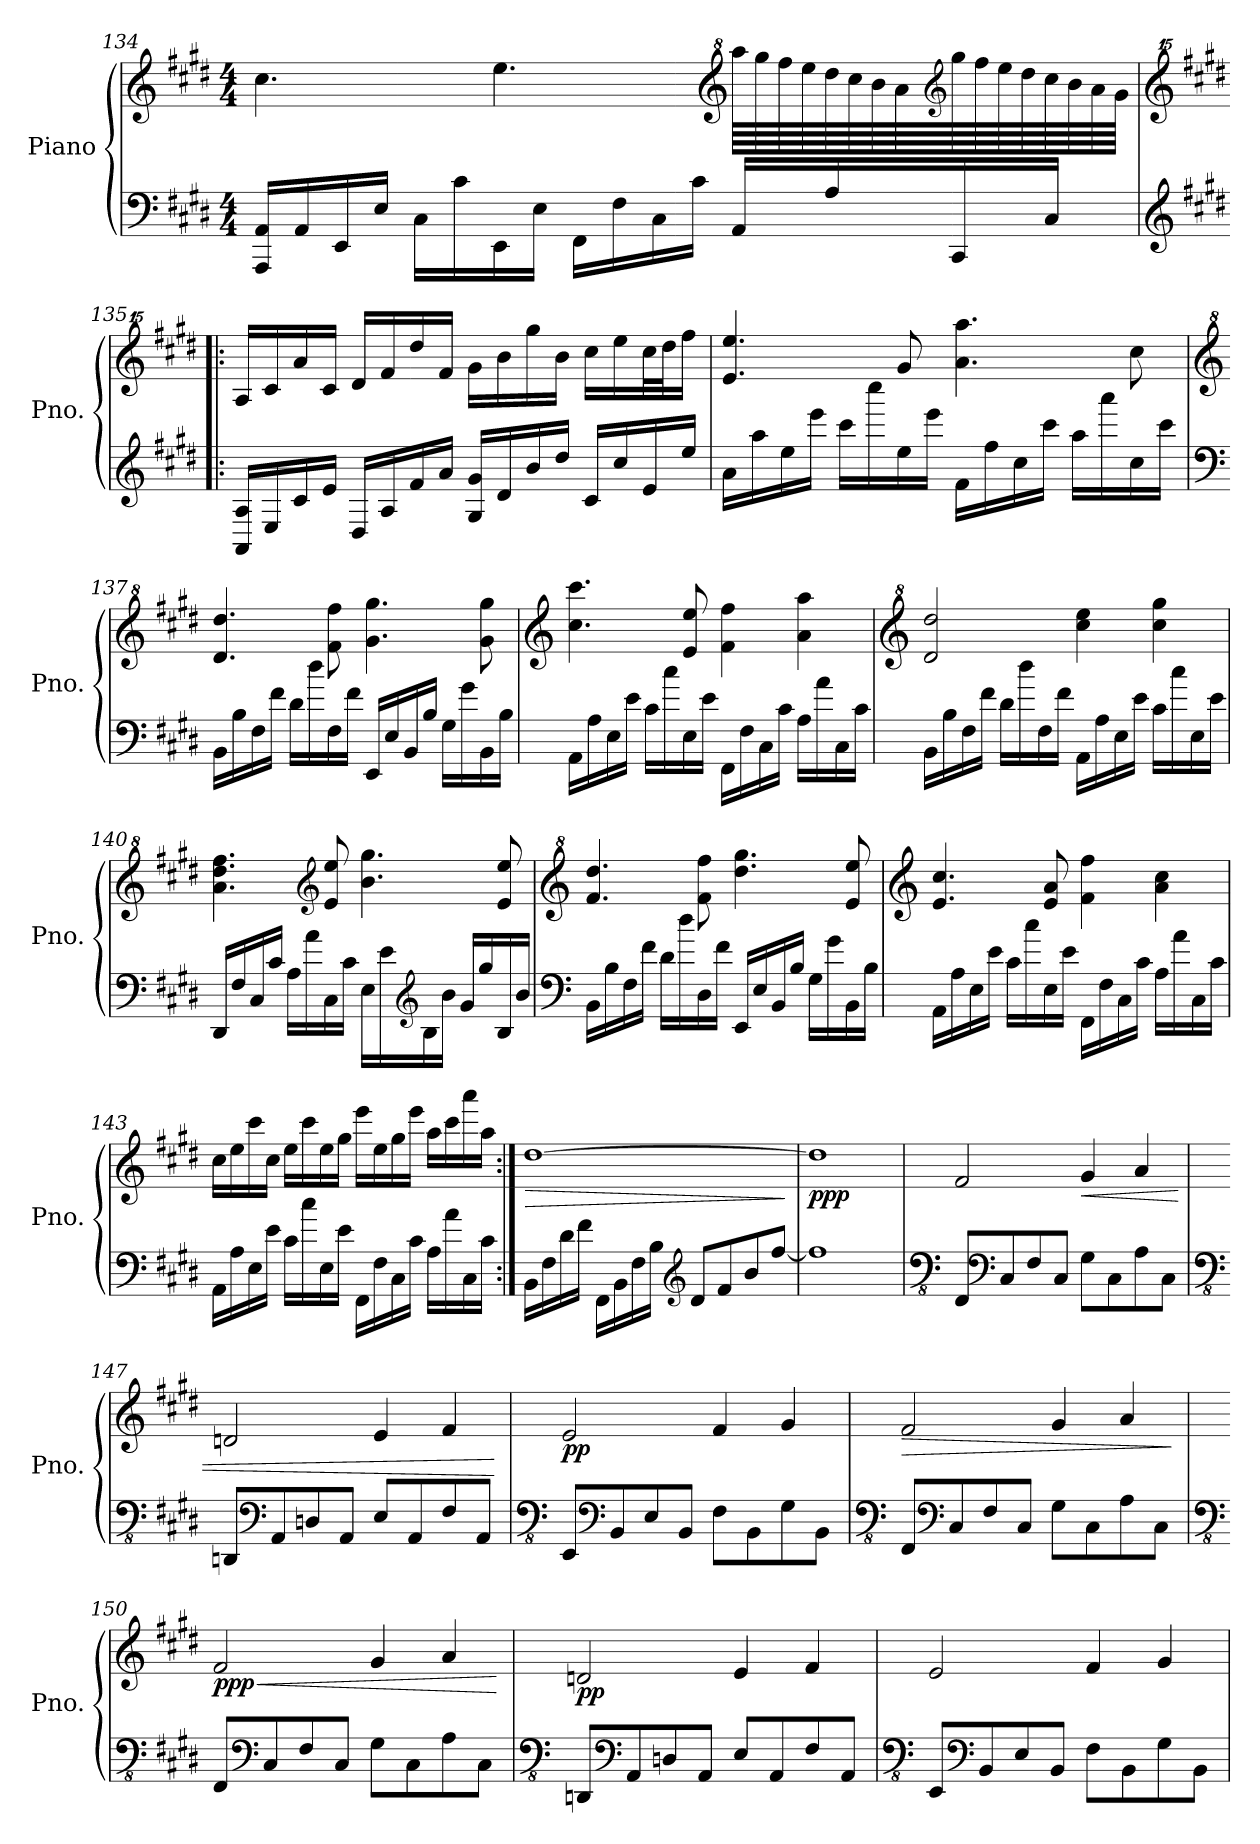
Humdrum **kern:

**kern	**kern	**dynam
*part1	*part1	*part1
*staff2	*staff1	*staff1/2
*I"Piano	*	*
*I'Pno.	*	*
!!LO:LB:g=z
*clefF4	*clefG2	*
*k[f#c#g#d#]	*k[f#c#g#d#]	*
*M4/4	*M4/4	*
=134	=134	=134
16AAA/ 16AA/LL	4.cc#\	.
16AA/	.	.
16EE/	.	.
16E/JJ	.	.
16C#\LL	.	.
16c#\	.	.
16EE\	4.ee\	.
16E\JJ	.	.
16FF#\LL	.	.
16F#\	.	.
16C#\	.	.
16c#\JJ	.	.
*	*clefG^2	*
16AA/LL	64aaa\LLLL	.
.	64ggg#\	.
.	64fff#\	.
.	64eee\	.
16A/	64ddd#\	.
.	64ccc#\	.
.	64bb\	.
.	64aa\	.
*	*clefG2	*
16CC#/	64gg#\	.
.	64ff#\	.
.	64ee\	.
.	64dd#\	.
16C#/JJ	64cc#\	.
.	64b\	.
.	64a\	.
.	64g#\JJJJ	.
!!LO:LB:g=z
=135!|:	=135!|:	=135!|:
*clefG2	*clefG^^2	*
*k[f#c#g#d#]	*k[f#c#g#d#]	*
16AA/ 16A/LL	16aa/LL	.
16E/	16ccc#/	.
16c#/	16aaa/	.
16e/JJ	16ccc#/JJ	.
16D#/LL	16ddd#/LL	.
16A/	16fff#/	.
16f#/	16dddd#/	.
16a/JJ	16fff#/JJ	.
16G#/ 16g#/LL	16ggg#\LL	.
16d#/	16bbb\	.
16b/	16gggg#\	.
16dd#/JJ	16bbb\JJ	.
*	*MM73	*
16c#/LL	16cccc#\LL	.
16cc#/	16eeee\	.
16e/	32cccc#\L	.
.	32dddd#\J	.
16ee/JJ	16ffff#\JJ	.
=136	=136	=136
16a\LL	4.eee/ 4.eeee/	.
16aa\	.	.
16ee\	.	.
16eee\JJ	.	.
16ccc#\LL	.	.
16cccc#\	.	.
16ee\	8ggg#/	.
16eee\JJ	.	.
16f#\LL	4.aaa\ 4.aaaa\	.
16ff#\	.	.
16cc#\	.	.
16ccc#\JJ	.	.
16aa\LL	.	.
16aaa\	.	.
16cc#\	8cccc#\	.
16ccc#\JJ	.	.
!!LO:LB:g=z
=137	=137	=137
*clefF4	*clefG^2	*
16BB\LL	4.dd#/ 4.ddd#/	.
16B\	.	.
16F#\	.	.
16f#\JJ	.	.
16d#\LL	.	.
16dd#\	.	.
16F#\	8ff#\ 8fff#\	.
16f#\JJ	.	.
16EE/LL	4.gg#\ 4.ggg#\	.
16E/	.	.
16BB/	.	.
16B/JJ	.	.
16G#\LL	.	.
16g#\	.	.
16BB\	8gg#\ 8ggg#\	.
16B\JJ	.	.
=138	=138	=138
*	*clefG2	*
16AA\LL	4.cc#\ 4.ccc#\	.
16A\	.	.
16E\	.	.
16e\JJ	.	.
16c#\LL	.	.
16cc#\	.	.
16E\	8e/ 8ee/	.
16e\JJ	.	.
16FF#\LL	4f#\ 4ff#\	.
16F#\	.	.
16C#\	.	.
16c#\JJ	.	.
16A\LL	4a\ 4aa\	.
16a\	.	.
16C#\	.	.
16c#\JJ	.	.
!!LO:LB:g=z
=139	=139	=139
*	*clefG^2	*
16BB\LL	2dd#/ 2ddd#/	.
16B\	.	.
16F#\	.	.
16f#\JJ	.	.
16d#\LL	.	.
16dd#\	.	.
16F#\	.	.
16f#\JJ	.	.
16AA\LL	4ccc#\ 4eee\	.
16A\	.	.
16E\	.	.
16e\JJ	.	.
16c#\LL	4ccc#\ 4ggg#\	.
16cc#\	.	.
16E\	.	.
16e\JJ	.	.
=140	=140	=140
16DD#/LL	4.aa\ 4.ddd#\ 4.fff#\	.
16F#/	.	.
16C#/	.	.
16c#/JJ	.	.
16A\LL	.	.
16a\	.	.
*	*clefG2	*
16C#\	8e/ 8ee/	.
16c#\JJ	.	.
16E\LL	4.b\ 4.gg#\	.
16e\	.	.
*clefG2	*	*
16B\	.	.
16b\JJ	.	.
16g#/LL	.	.
16gg#/	.	.
16B/	8e/ 8ee/	.
16b/JJ	.	.
!!LO:PB:g=z
=141	=141	=141
*clefF4	*clefG^2	*
16BB\LL	4.ff#/ 4.ddd#/	.
16B\	.	.
16F#\	.	.
16f#\JJ	.	.
16d#\LL	.	.
16dd#\	.	.
16D#\	8ff#\ 8fff#\	.
16f#\JJ	.	.
16EE/LL	4.ddd#\ 4.ggg#\	.
16E/	.	.
16BB/	.	.
16B/JJ	.	.
16G#\LL	.	.
16g#\	.	.
16BB\	8ee/ 8eee/	.
16B\JJ	.	.
=142	=142	=142
*	*clefG2	*
16AA\LL	4.e/ 4.cc#/	.
16A\	.	.
16E\	.	.
16e\JJ	.	.
16c#\LL	.	.
16cc#\	.	.
16E\	8e/ 8a/	.
16e\JJ	.	.
16FF#\LL	4f#\ 4ff#\	.
16F#\	.	.
16C#\	.	.
16c#\JJ	.	.
16A\LL	4a\ 4cc#\	.
16a\	.	.
16C#\	.	.
16c#\JJ	.	.
!!LO:LB:g=z
=143	=143	=143
16AA\LL	16cc#\LL	.
16A\	16ee\	.
16E\	16ccc#\	.
16e\JJ	16cc#\JJ	.
16c#\LL	16ee\LL	.
16cc#\	16ccc#\	.
16E\	16ee\	.
16e\JJ	16gg#\JJ	.
16FF#\LL	16eee\LL	.
16F#\	16ee\	.
16C#\	16gg#\	.
16c#\JJ	16eee\JJ	.
16A\LL	16aa\LL	.
16a\	16ccc#\	.
16C#\	16aaa\	.
16c#\JJ	16aa\JJ	.
=144:|!	=144:|!	=144:|!
*	*MM72	*
!	!	!LO:HP:b
16BB\LL	[1dd#	>
16F#\	.	.
16d#\	.	.
16f#\JJ	.	.
*	*MM71	*
16FF#\LL	.	.
16BB\	.	.
16F#\	.	.
16B\JJ	.	.
*clefG2	*	*
*	*MM70	*
8d#/L	.	.
8f#/	.	.
*	*MM69	*
8b/	.	.
[8ff#/J	.	.
.	.	]
=145	=145	=145
*	*MM44	*
!	!	!LO:DY:b
1ff#]	1dd#]	ppp
!!LO:LB:g=z
=146	=146	=146
*clefFv4	*	*
*	*MM55	*
8FFF#/L	2f#/	.
*clefF4	*	*
8C#/	.	.
8F#/	.	.
8C#/J	.	.
!	!	!LO:HP:b
8G#\L	4g#/	<
8C#\	.	.
8A\	4a/	.
8C#\J	.	.
=147	=147	=147
*clefFv4	*	*
*	*MM56	*
8DDDn/L	2dn/	.
*clefF4	*	*
8AA/	.	.
8Dn/	.	.
8AA/J	.	.
8E/L	4e/	.
8AA/	.	.
8F#/	4f#/	.
8AA/J	.	.
.	.	[
=148	=148	=148
*clefFv4	*	*
*	*MM57	*
!	!	!LO:DY:b
8EEE/L	2e/	pp
*clefF4	*	*
8BB/	.	.
8E/	.	.
8BB/J	.	.
8F#\L	4f#/	.
8BB\	.	.
8G#\	4g#/	.
8BB\J	.	.
!!LO:LB:g=z
=149	=149	=149
*clefFv4	*	*
*	*MM58	*
!	!	!LO:HP:b
8FFF#/L	2f#/	>
*clefF4	*	*
8C#/	.	.
8F#/	.	.
8C#/J	.	.
8G#\L	4g#/	.
8C#\	.	.
8A\	4a/	.
8C#\J	.	.
.	.	]
=150	=150	=150
*clefFv4	*	*
*	*MM59	*
!	!	!LO:HP:b
!	!	!LO:DY:n=1:b
8FFF#/L	2f#/	< ppp
*clefF4	*	*
8C#/	.	.
8F#/	.	.
8C#/J	.	.
8G#\L	4g#/	.
8C#\	.	.
8A\	4a/	.
8C#\J	.	.
.	.	[
=151	=151	=151
*clefFv4	*	*
*	*MM60	*
!	!	!LO:DY:b
8DDDn/L	2dn/	pp
*clefF4	*	*
8AA/	.	.
8Dn/	.	.
8AA/J	.	.
8E/L	4e/	.
8AA/	.	.
8F#/	4f#/	.
8AA/J	.	.
=152	=152	=152
*clefFv4	*	*
*	*MM61	*
8EEE/L	2e/	.
*clefF4	*	*
8BB/	.	.
8E/	.	.
8BB/J	.	.
8F#\L	4f#/	.
8BB\	.	.
8G#\	4g#/	.
8BB\J	.	.
=	=	=
*-	*-	*-
